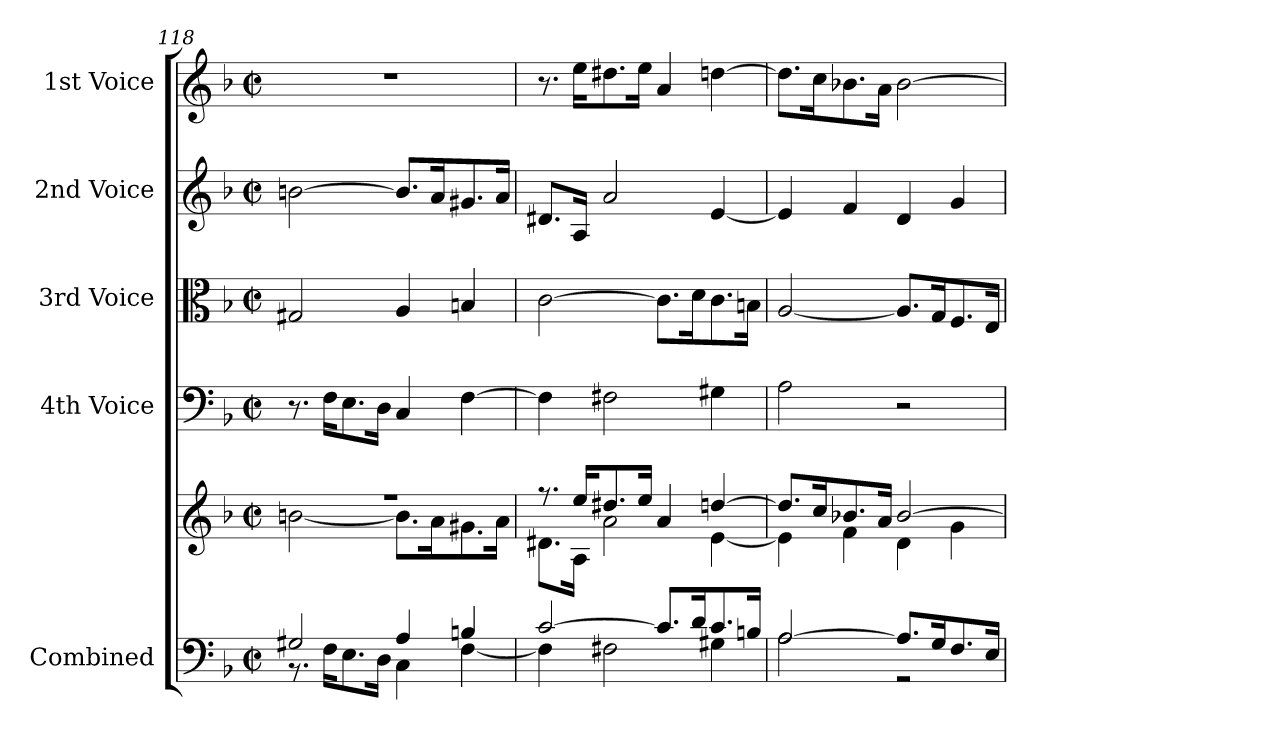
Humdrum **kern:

**kern	**kern	**kern	**kern	**kern	**kern
*part5	*part5	*part4	*part3	*part2	*part1
*staff6	*staff5	*staff4	*staff3	*staff2	*staff1
*I"Combined	*	*I"4th Voice	*I"3rd Voice	*I"2nd Voice	*I"1st Voice
*clefF4	*clefG2	*clefF4	*clefC3	*clefG2	*clefG2
*k[b-]	*k[b-]	*k[b-]	*k[b-]	*k[b-]	*k[b-]
*M2/2	*M2/2	*M2/2	*M2/2	*M2/2	*M2/2
*met(c|)	*met(c|)	*met(c|)	*met(c|)	*met(c|)	*met(c|)
=118	=118	=118	=118	=118	=118
*^	*^	*	*	*	*
2G#X/	8.r	1r	[2bn\	8.r	2G#X/	[2bn\	1r
.	16F\KL	.	.	16F\KL	.	.	.
.	8.E\	.	.	8.E\	.	.	.
.	16D\Jk	.	.	16D\Jk	.	.	.
4A/	4C\	.	8.b\L]	4C/	4A/	8.b/L]	.
.	.	.	16a\K	.	.	16a/K	.
4Bn/	[4F\	.	8.g#X\	[4F\	4Bn/	8.g#X/	.
.	.	.	16a\Jk	.	.	16a/Jk	.
=119	=119	=119	=119	=119	=119	=119	=119
[2c/	4F\]	8.r	8.d#X\L	4F\]	[2c\	8.d#X/L	8.r
.	.	16ee/KL	16A\Jk	.	.	16A/Jk	16ee\KL
.	2F#X\	8.dd#X/	2a\	2F#X\	.	2a/	8.dd#X\
.	.	16ee/Jk	.	.	.	.	16ee\Jk
8.c/L]	.	4a/	.	.	8.c\L]	.	4a/
16d/K	.	.	.	.	16d\K	.	.
8.c/	4G#X\	[4ddn/	[4e\	4G#X\	8.c\	[4e/	[4ddn\
16Bn/Jk	.	.	.	.	16Bn\Jk	.	.
!!LO:LB:g=z
=120	=120	=120	=120	=120	=120	=120	=120
[2A/	2A\	8.dd/L]	4e\]	2A\	[2A/	4e/]	8.dd\L]
.	.	16cc/K	.	.	.	.	16cc\K
.	.	8.b-X/	4f\	.	.	4f/	8.b-X\
.	.	16a/Jk	.	.	.	.	16a\Jk
8.A/L]	2r	[2b-/	4d\	2r	8.A/L]	4d/	[2b-\
16G/K	.	.	.	.	16G/K	.	.
8.F/	.	.	4g\	.	8.F/	4g/	.
16E/Jk	.	.	.	.	16E/Jk	.	.
*v	*v	*	*	*	*	*	*
*	*v	*v	*	*	*	*
=	=	=	=	=	=
*-	*-	*-	*-	*-	*-
